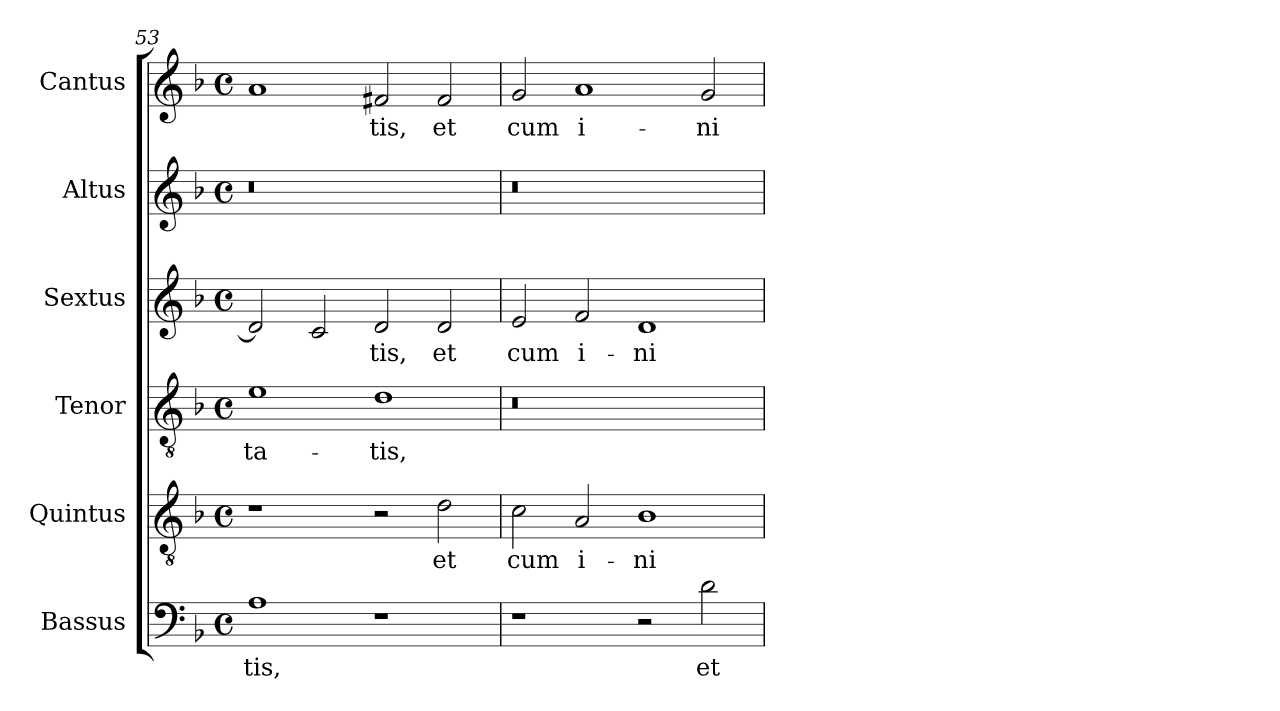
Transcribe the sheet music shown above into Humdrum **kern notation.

**kern	**text	**kern	**text	**kern	**text	**kern	**text	**kern	**kern	**text
*part6	*part6	*part5	*part5	*part4	*part4	*part3	*part3	*part2	*part1	*part1
*staff6	*staff6	*staff5	*staff5	*staff4	*staff4	*staff3	*staff3	*staff2	*staff1	*staff1
*I"Bassus	*	*I"Quintus	*	*I"Tenor	*	*I"Sextus	*	*I"Altus	*I"Cantus	*
*clefF4	*	*clefGv2	*	*clefGv2	*	*clefG2	*	*clefG2	*clefG2	*
*k[b-]	*	*k[b-]	*	*k[b-]	*	*k[b-]	*	*k[b-]	*k[b-]	*
*F:	*	*F:	*	*F:	*	*F:	*	*F:	*F:	*
*M4/4	*	*M4/4	*	*M4/4	*	*M4/4	*	*M4/4	*M4/4	*
*met(c)	*	*met(c)	*	*met(c)	*	*met(c)	*	*met(c)	*met(c)	*
=53	=53	=53	=53	=53	=53	=53	=53	=53	=53	=53
!	!LO:LY:b:cj	!	!	!	!LO:LY:b:cj	!	!	!	!	!
1A	tis,	1r	.	1e	-ta-	2d/]	.	0r	1a	.
.	.	.	.	.	.	2c/	.	.	.	.
!	!	!	!	!	!LO:LY:b:cj	!	!LO:LY:b:cj	!	!	!LO:LY:b:cj
1r	.	2r	.	1d	-tis,	2d/	-tis,	.	2f#X/	-tis,
!	!	!	!LO:LY:b:cj	!	!	!	!LO:LY:b:cj	!	!	!LO:LY:b:cj
.	.	2d\	et	.	.	2d/	et	.	2f#/	et
=54	=54	=54	=54	=54	=54	=54	=54	=54	=54	=54
!	!	!	!LO:LY:b:cj	!	!	!	!LO:LY:b:cj	!	!	!LO:LY:b:cj
1r	.	2c\	cum	0r	.	2e/	cum	0r	2g/	cum
!	!	!	!LO:LY:b:cj	!	!	!	!LO:LY:b:cj	!	!	!LO:LY:b:cj
.	.	2A/	i-	.	.	2f/	i-	.	1a	i-
!	!	!	!LO:LY:b:cj	!	!	!	!LO:LY:b:cj	!	!	!
2r	.	1B-	-ni-	.	.	1d	-ni-	.	.	.
!	!LO:LY:b:cj	!	!	!	!	!	!	!	!	!LO:LY:b:cj
2d\	et	.	.	.	.	.	.	.	2g/	-ni-
=	=	=	=	=	=	=	=	=	=	=
*-	*-	*-	*-	*-	*-	*-	*-	*-	*-	*-
